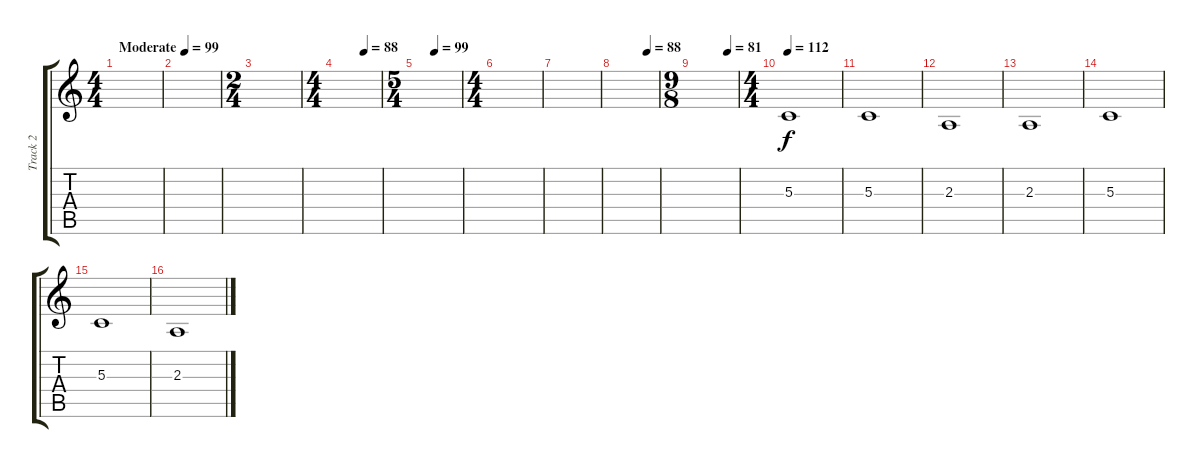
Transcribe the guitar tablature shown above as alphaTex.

\track ("Track 2" "Track 2") {instrument stringensemble1}
\staff {score tabs}
\tuning (E4 B3 G3 D3 A2 E2) {hide}
\ts (4 4)
\tempo (99 "Moderate")
\clef g2
\ks c
|
|
\ts (2 4)
|
\ts (4 4)
\tempo (88 0.625)
|
\ts (5 4)
\tempo (99 0.4)
|
\ts (4 4)
|
|
\tempo (88 0.75)
|
\ts (9 8)
\tempo (81 0.7777777777777778)
|
\ts (4 4)
\tempo 112
5.3.1 |
5.3.1 |
2.3.1 |
2.3.1 |
5.3.1 |
5.3.1 |
2.3.1
